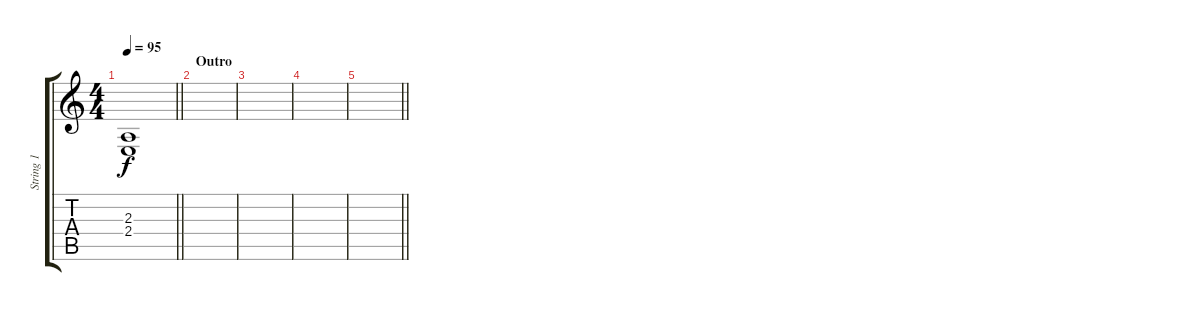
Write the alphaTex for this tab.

\track ("String 1" "String 1") {instrument stringensemble2}
\staff {score tabs}
\tuning (E4 B3 G3 D3 A2 E2) {hide}
\ts (4 4)
\tempo 95
\clef g2
\barLineRight lightlight
\ks c
(2.3 2.4).1{dy f} |
\section ("" "Outro")
|
|
|
\barLineRight lightlight
